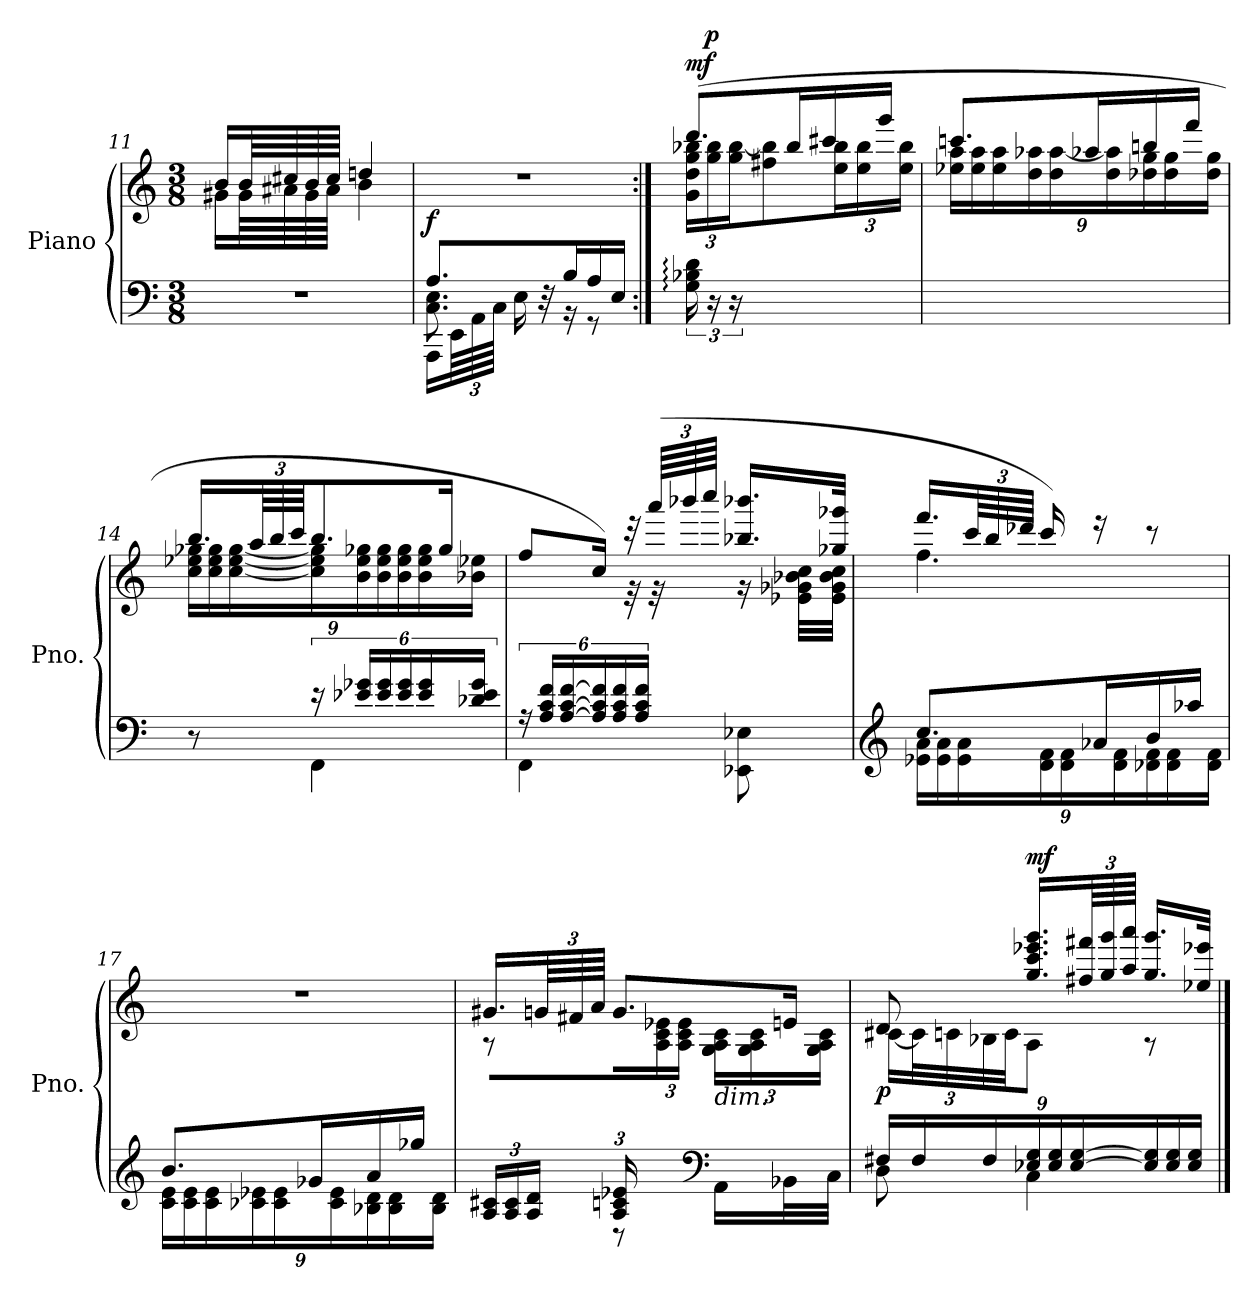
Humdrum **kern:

**kern	**kern	**dynam
*part1	*part1	*part1
*staff2	*staff1	*staff1/2
*I"Piano	*	*
*I'Pno.	*	*
*clefF4	*clefG2	*
*k[]	*k[]	*
*M3/8	*M3/8	*
=11	=11	=11
*	*^	*
4.r	16b/LL	16g#X\LL	.
.	64b/LL	64g#\LL	.
.	64cc#X/	64a#X\	.
.	64b/	64g#\	.
.	64cc#/JJJJ	64a#\JJJJ	.
.	4ddn/	4b\	.
!!LO:LB:g=z
=11X1	=11X1	=11X1	=11X1
*^	*	*	*
*	*^	*	*	*
!	!	!	!	!	!LO:DY:a=2
*	*	*	*v	*v	*
8.A/L	16AAA\LL	8.C\ 8.E\	4.r	f
*	*Xbrackettup	*	*	*
.	96EE\LL	.	.	.
.	96AA\	.	.	.
.	96C\JJJJ	.	.	.
.	16E\	.	.	.
.	32r	.	.	.
16B/L	16r	8.ryy	.	.
16A/	8r	.	.	.
16E/JJ	.	.	.	.
*v	*v	*v	*	*
=12:|!	=12:|!	=12:|!
*	*^	*
*brackettup	*	*Xbrackettup	*
!	!	!	!LO:DY:a
24G\: 24B-X\: 24d\:	(>8.ddd/L	24g\ 24dd\ 24gg\ 24bb-X\LL	mf
!	!	!	!LO:DY:a
24r	.	24gg\ 24bb-\	p
24r	.	24gg\ [24bb-\	.
8ryy	.	8ff#X\ 8bb-\]	.
.	16bb-/L	.	.
8ryy	16ccc#X/	24ee\ 24bb-\	.
.	.	24ee\ 24bb-\	.
.	16ggg/JJ	.	.
.	.	24ee\ 24bb-\JJ	.
=13	=13	=13	=13
4.ryy	8.cccn/L	24ee-X\ 24aa\LL	.
.	.	24ee-\ 24aa\	.
.	.	24ee-\ 24aa\	.
.	.	24dd\ 24aa-X\	.
.	.	24dd\ [24aa-\	.
.	16aa-X/L	.	.
.	.	24dd\ 24aa-\]	.
.	16bbn/	24dd-X\ 24gg\	.
.	.	24dd-\ 24gg\	.
.	16fff/JJ	.	.
.	.	24dd-\ 24gg\JJ	.
!!LO:PB:g=z	!!
=14	=14	=14	=14
*^	*	*	*
8r	8ryy	16.bb/LL	24cc\ 24ee-X\ 24gg-X\LL	.
.	.	.	24cc\ 24ee-\ 24gg-\	.
.	.	.	[24cc\ [24ee-\ [24gg-\	.
.	.	96aa/LL	.	.
.	.	96bb/	.	.
.	.	96ccc/JJJ	.	.
24r	4FF\	8.bb/	24cc\] 24ee-\] 24gg-\]	.
24e-X/ 24g-X/LL	.	.	24b\ 24ee-\ 24gg-X\	.
24e-/ 24g-/	.	.	24b\ 24ee-\ 24gg-\	.
*Xbrackettup	*	*	*	*
24e-/ 24g-/	.	.	24b\ 24ee-\ 24gg-\	.
24e-/ 24g-/	.	.	24b\ 24ee-\ 24gg-\	.
.	.	16gg-/Jk	.	.
24d-X/ 24e-/ 24g-/JJ	.	.	24b-X\ 24ee-X\JJ	.
=15	=15	=15	=15	=15
*brackettup	*	*	*	*
24r	4FF\	8ff/L	8.ryy	.
24A/ 24c/ 24f/LL	.	.	.	.
[24A/ [24c/ [24f/	.	.	.	.
*Xbrackettup	*	*	*	*
24A/] 24c/] 24f/]	.	16cc/Jk)	.	.
24A/ 24c/ 24f/	.	.	.	.
.	.	32r	32r	.
24A/ 24c/ 24f/JJ	.	.	.	.
.	.	(>96aaa/LLLL	32r	.
.	.	96bbb-X/	.	.
.	.	96cccc/JJJJ	.	.
8EE-X\ 8E-X\	8ryy	16.bb-X/ 16.bbb-X/LL	16r	.
.	.	.	32e-X\ 32g-X\ 32b-X\ 32cc\LLL	.
.	.	32gg-X/ 32ggg-X/JJk	32e-\ 32g-\ 32b-\ 32cc\JJJ	.
!!LO:LB:g=z	!!
=16	=16	=16	=16	=16
*clefG2	*	*	*	*
!	!	!	!	!LO:DY:b=2
!	!	!	!	!LO:DY:n=1:a
!	!	!	!	!LO:DY:n=2:b
8.cc/L	24e-X\ 24a\LL	16.fff/LL	4.ff\	p p mf
.	24e-\ 24a\	.	.	.
.	24e-\ 24a\	.	.	.
.	.	96ccc/LL	.	.
.	.	96bb/	.	.
.	.	96ddd-X/JJJJ	.	.
.	24d\ 24f\	16ccc/)	.	.
.	24d\ 24f\	.	.	.
16a-X/L	.	16r	.	.
.	24d\ 24f\	.	.	.
16b/	24d-X\ 24f\	8r	.	.
.	24d-\ 24f\	.	.	.
16aa-X/JJ	.	.	.	.
.	24d-\ 24f\JJ	.	.	.
*	*	*v	*v	*
=17	=17	=17	=17
8.b/L	24c\ 24e\LL	4.r	.
.	24c\ 24e\	.	.
.	24c\ 24e\	.	.
.	24c-X\ 24e-X\	.	.
.	24c-\ 24e-\	.	.
16g-X/L	.	.	.
.	24c-\ 24e-\	.	.
16a/	24B-X\ 24d\	.	.
.	24B-\ 24d\	.	.
16gg-X/JJ	.	.	.
.	24B-\ 24d\JJ	.	.
!!LO:LB:g=z
=18	=18	=18	=18
*	*	*^	*
8ryy	24A/ 24c#X/LL	16.g#X/LL	8r	.
.	24A/ 24c#/	.	.	.
.	24A/ 24d/JJ	.	.	.
.	.	96gn/LL	.	.
.	.	96f#X/	.	.
.	.	96a/JJJJ	.	.
24A/ 24cn/ 24e-X/LL	8r	8.g/L	24ryy	.
24%5ryy	.	.	24A\ 24c\ 24e-X\	.
.	.	.	24A\ 24c\ 24e-\JJ	.
*clefF4	*	*	*	*
!	!	!	!LO:TX:b:i:t=dim.	!
.	16AA\LL	.	24G\ 24A\ 24c\LL	.
.	.	.	24G\ 24A\ 24c\	.
.	32BB-X\L	16en/Jk	.	.
.	.	.	24G\ 24A\ 24c\JJ	.
.	32C\JJJ	.	.	.
=19	=19	=19	=19	=19
!	!	!	!	!LO:DY:b
24F#X/LL	8D\	8d/	[24c#X\LL	p
24F#/	.	.	48c#\L]	.
.	.	.	48cn\	.
24F#/	.	.	48B-X\	.
.	.	.	48c\JJ	.
!	!	!	!	!LO:DY:a
24E-X/ 24G/	4C\	16.gg/ 16.ccc/ 16.eee-X/ 16.ggg/LL	8A\J	mf
24E-/ 24G/	.	.	.	.
[24E-/ [24G/	.	.	.	.
.	.	96ff#X/ 96fff#X/LL	.	.
.	.	96gg/ 96ggg/	.	.
.	.	96aa/ 96aaa/JJJJ	.	.
24E-/] 24G/]	.	16.gg/ 16.ggg/LL	8r	.
24E-/ 24G/	.	.	.	.
24E-/ 24G/JJ	.	.	.	.
.	.	32ee-X/ 32eee-X/JJk	.	.
*v	*v	*	*	*
*	*v	*v	*
==	==	==
*-	*-	*-
